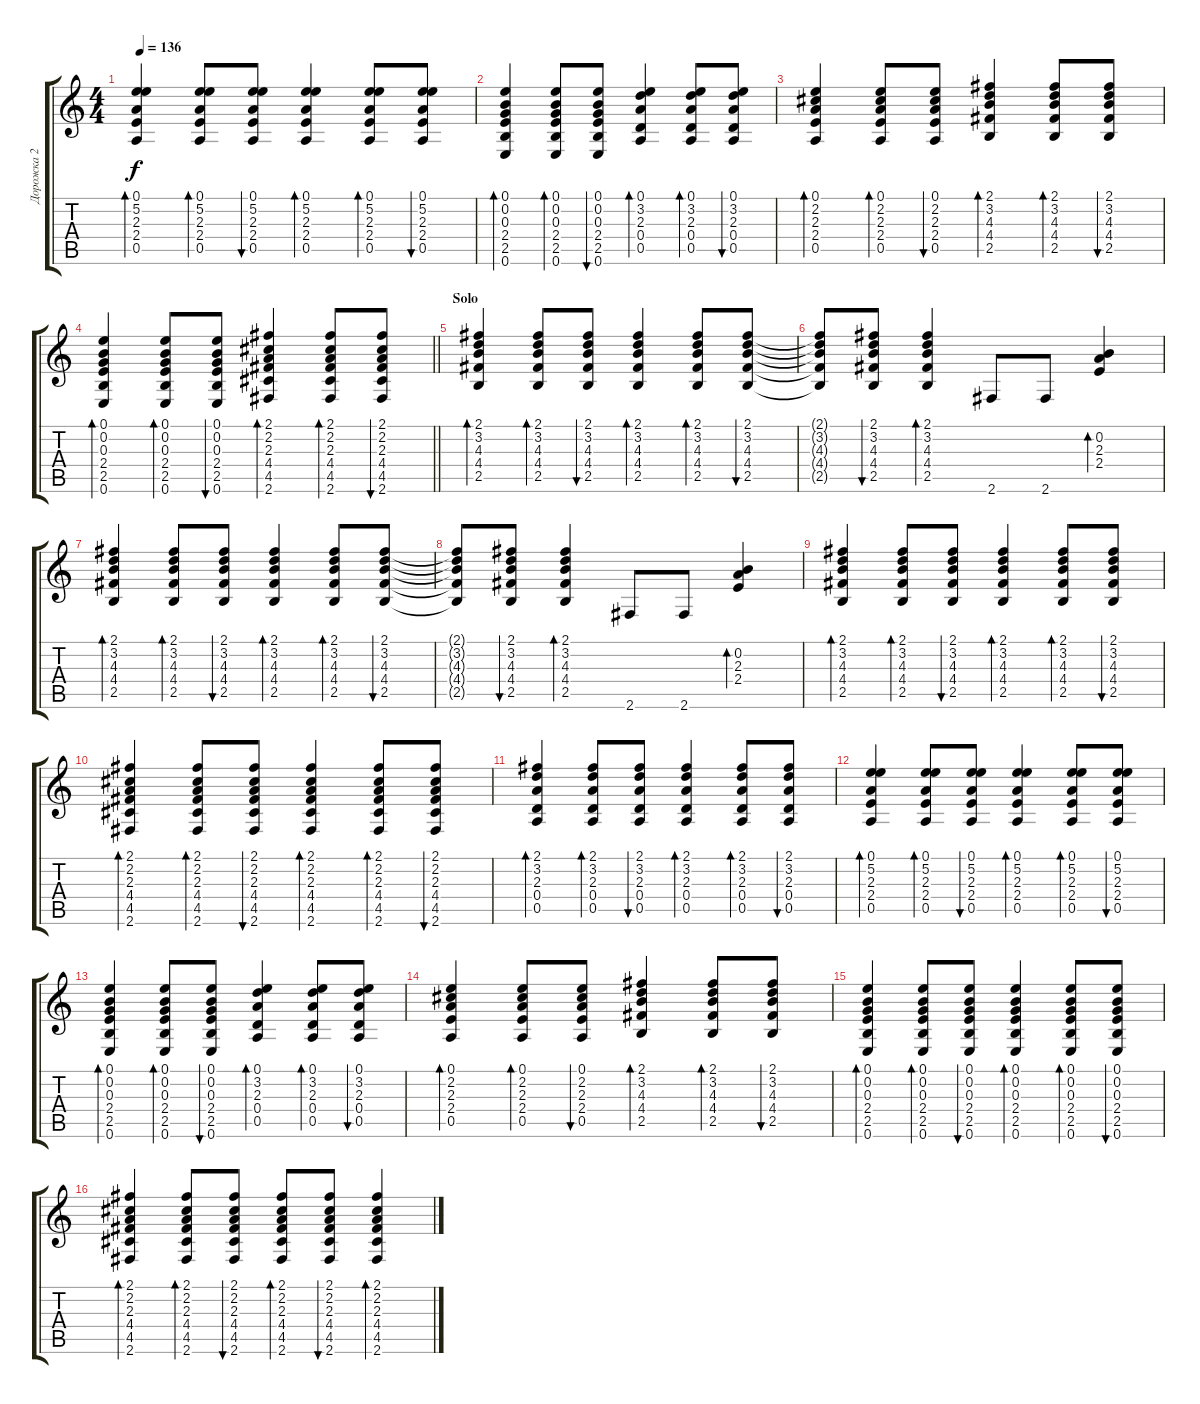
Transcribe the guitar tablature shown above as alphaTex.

\track ("Дорожка 2" "Дорожка 2") {instrument acousticguitarsteel}
\staff {score tabs}
\tuning (E4 B3 G3 D3 A2 E2) {hide}
\ts (4 4)
\tempo 136
\clef g2
\ks c
(0.1 5.2 2.3 2.4 0.5).4{bd 30 dy f} (0.1 5.2 2.3 2.4 0.5).8{bd 30} (0.1 5.2 2.3 2.4 0.5).8{bu 30} (0.1 5.2 2.3 2.4 0.5).4{bd 30} (0.1 5.2 2.3 2.4 0.5).8{bd 30} (0.1 5.2 2.3 2.4 0.5).8{bu 30} |
(0.1 0.2 0.3 2.4 2.5 0.6).4{bd 30} (0.1 0.2 0.3 2.4 2.5 0.6).8{bd 30} (0.1 0.2 0.3 2.4 2.5 0.6).8{bu 30} (0.1 3.2 2.3 0.4 0.5).4{bd 30} (0.1 3.2 2.3 0.4 0.5).8{bd 30} (0.1 3.2 2.3 0.4 0.5).8{bu 30} |
(0.1 2.2 2.3 2.4 0.5).4{bd 30} (0.1 2.2 2.3 2.4 0.5).8{bd 30} (0.1 2.2 2.3 2.4 0.5).8{bu 30} (2.1 3.2 4.3 4.4 2.5).4{bd 30} (2.1 3.2 4.3 4.4 2.5).8{bd 30} (2.1 3.2 4.3 4.4 2.5).8{bu 30} |
\barLineRight lightlight
(0.1 0.2 0.3 2.4 2.5 0.6).4{bd 30} (0.1 0.2 0.3 2.4 2.5 0.6).8{bd 30} (0.1 0.2 0.3 2.4 2.5 0.6).8{bu 30} (2.1 2.2 2.3 4.4 4.5 2.6).4{bd 30} (2.1 2.2 2.3 4.4 4.5 2.6).8{bd 30} (2.1 2.2 2.3 4.4 4.5 2.6).8{bu 30} |
\section ("" "Solo")
(2.1 3.2 4.3 4.4 2.5).4{bd 30} (2.1 3.2 4.3 4.4 2.5).8{bd 30} (2.1 3.2 4.3 4.4 2.5).8{bu 30} (2.1 3.2 4.3 4.4 2.5).4{bd 30} (2.1 3.2 4.3 4.4 2.5).8{bd 30} (2.1 3.2 4.3 4.4 2.5).8{bu 30} |
(2.1{t} 3.2{t} 4.3{t} 4.4{t} 2.5{t}).8 (2.1 3.2 4.3 4.4 2.5).8{bu 30} (2.1 3.2 4.3 4.4 2.5).4{bd 30} 2.6.8 2.6.8 (0.2 2.3 2.4).4{bd 30} |
(2.1 3.2 4.3 4.4 2.5).4{bd 30} (2.1 3.2 4.3 4.4 2.5).8{bd 30} (2.1 3.2 4.3 4.4 2.5).8{bu 30} (2.1 3.2 4.3 4.4 2.5).4{bd 30} (2.1 3.2 4.3 4.4 2.5).8{bd 30} (2.1 3.2 4.3 4.4 2.5).8{bu 30} |
(2.1{t} 3.2{t} 4.3{t} 4.4{t} 2.5{t}).8 (2.1 3.2 4.3 4.4 2.5).8{bu 30} (2.1 3.2 4.3 4.4 2.5).4{bd 30} 2.6.8 2.6.8 (0.2 2.3 2.4).4{bd 30} |
(2.1 3.2 4.3 4.4 2.5).4{bd 30} (2.1 3.2 4.3 4.4 2.5).8{bd 30} (2.1 3.2 4.3 4.4 2.5).8{bu 30} (2.1 3.2 4.3 4.4 2.5).4{bd 30} (2.1 3.2 4.3 4.4 2.5).8{bd 30} (2.1 3.2 4.3 4.4 2.5).8{bu 30} |
(2.1 2.2 2.3 4.4 4.5 2.6).4{bd 30} (2.1 2.2 2.3 4.4 4.5 2.6).8{bd 30} (2.1 2.2 2.3 4.4 4.5 2.6).8{bu 30} (2.1 2.2 2.3 4.4 4.5 2.6).4{bd 30} (2.1 2.2 2.3 4.4 4.5 2.6).8{bd 30} (2.1 2.2 2.3 4.4 4.5 2.6).8{bu 30} |
(2.1 3.2 2.3 0.4 0.5).4{bd 30} (2.1 3.2 2.3 0.4 0.5).8{bd 30} (2.1 3.2 2.3 0.4 0.5).8{bu 30} (2.1 3.2 2.3 0.4 0.5).4{bd 30} (2.1 3.2 2.3 0.4 0.5).8{bd 30} (2.1 3.2 2.3 0.4 0.5).8{bu 30} |
(0.1 5.2 2.3 2.4 0.5).4{bd 30} (0.1 5.2 2.3 2.4 0.5).8{bd 30} (0.1 5.2 2.3 2.4 0.5).8{bu 30} (0.1 5.2 2.3 2.4 0.5).4{bd 30} (0.1 5.2 2.3 2.4 0.5).8{bd 30} (0.1 5.2 2.3 2.4 0.5).8{bu 30} |
(0.1 0.2 0.3 2.4 2.5 0.6).4{bd 30} (0.1 0.2 0.3 2.4 2.5 0.6).8{bd 30} (0.1 0.2 0.3 2.4 2.5 0.6).8{bu 30} (0.1 3.2 2.3 0.4 0.5).4{bd 30} (0.1 3.2 2.3 0.4 0.5).8{bd 30} (0.1 3.2 2.3 0.4 0.5).8{bu 30} |
(0.1 2.2 2.3 2.4 0.5).4{bd 30} (0.1 2.2 2.3 2.4 0.5).8{bd 30} (0.1 2.2 2.3 2.4 0.5).8{bu 30} (2.1 3.2 4.3 4.4 2.5).4{bd 30} (2.1 3.2 4.3 4.4 2.5).8{bd 30} (2.1 3.2 4.3 4.4 2.5).8{bu 30} |
(0.1 0.2 0.3 2.4 2.5 0.6).4{bd 30} (0.1 0.2 0.3 2.4 2.5 0.6).8{bd 30} (0.1 0.2 0.3 2.4 2.5 0.6).8{bu 30} (0.1 0.2 0.3 2.4 2.5 0.6).4{bd 30} (0.1 0.2 0.3 2.4 2.5 0.6).8{bd 30} (0.1 0.2 0.3 2.4 2.5 0.6).8{bu 30} |
(2.1 2.2 2.3 4.4 4.5 2.6).4{bd 30} (2.1 2.2 2.3 4.4 4.5 2.6).8{bd 30} (2.1 2.2 2.3 4.4 4.5 2.6).8{bu 30} (2.1 2.2 2.3 4.4 4.5 2.6).8{bd 30} (2.1 2.2 2.3 4.4 4.5 2.6).8{bu 30} (2.1 2.2 2.3 4.4 4.5 2.6).4{bd 30}
